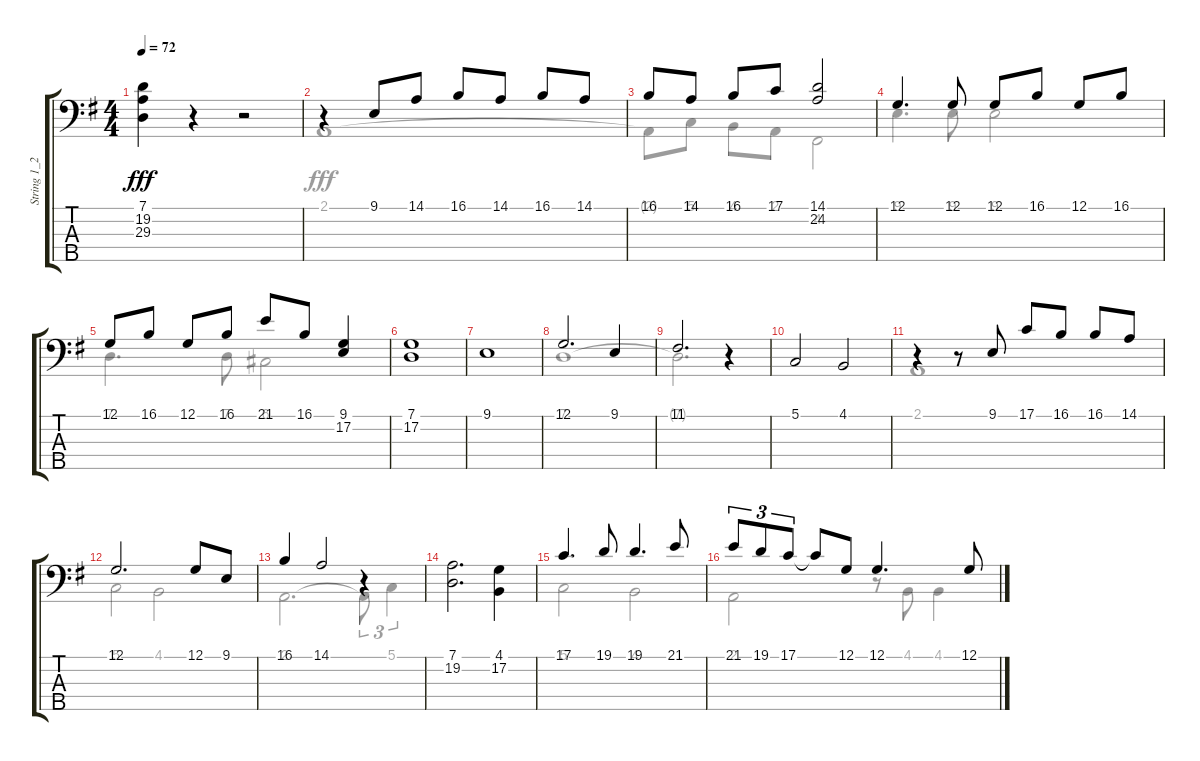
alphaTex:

\track ("String 1_2" "String 1_2") {instrument stringensemble1}
\staff {score tabs}
\tuning (G2 D2 A1 E1 B0) {hide}
\voice
\ts (4 4)
\tempo 72
\clef f4
\ks g
(7.1{t} 19.2{t} 29.3{t}).4{dy fff} r.4 r.2 |
r.4 9.1.8 14.1.8 16.1.8 14.1.8 16.1.8 14.1.8 |
16.1.8 14.1.8 16.1.8 17.1.8 (14.1 24.2).2 |
12.1.4{d} 12.1.8 12.1.8 16.1.8 12.1.8 16.1.8 |
12.1.8 16.1.8 12.1.8 16.1.8 21.1.8 16.1.8 (9.1 17.2).4 |
(7.1 17.2).1 |
9.1.1 |
12.1.2{d} 9.1.4 |
11.1.2{d} r.4 |
5.1.2 4.1.2 |
r.4 r.8 9.1.8 17.1.8 16.1.8 16.1.8 14.1.8 |
12.1.2{d} 12.1.8 9.1.8 |
16.1.4 14.1.2 r.4 |
(7.1 19.2).2{d} (4.1 17.2).4 |
17.1.4{d} 19.1.8 19.1.4{d} 21.1.8 |
21.1.8{tu (3 2)} 19.1.8{tu (3 2)} 17.1.8{tu (3 2)} 17.1{t}.8 12.1.8 12.1.4{d} 12.1.8
\voice
\clef f4
\ottava regular
\simile none
\ks g
|
2.1.1 |
2.1{t}.8 5.1.8 4.1.8 2.1.8 4.2.2 |
9.1.4{d} 9.1.8 9.1.2 |
7.1.4{d} 7.1.8 6.1.2 |
|
|
7.1.1 |
7.1{t}.2{d} r.4 |
|
2.1.1 |
5.1.2 4.1.2 |
2.1.2{d} 2.1{t}.8{tu (3 2)} 5.1.4{tu (3 2)} |
|
5.1.2 4.1.2 |
2.1.2 r.8 4.1.8 4.1.4
